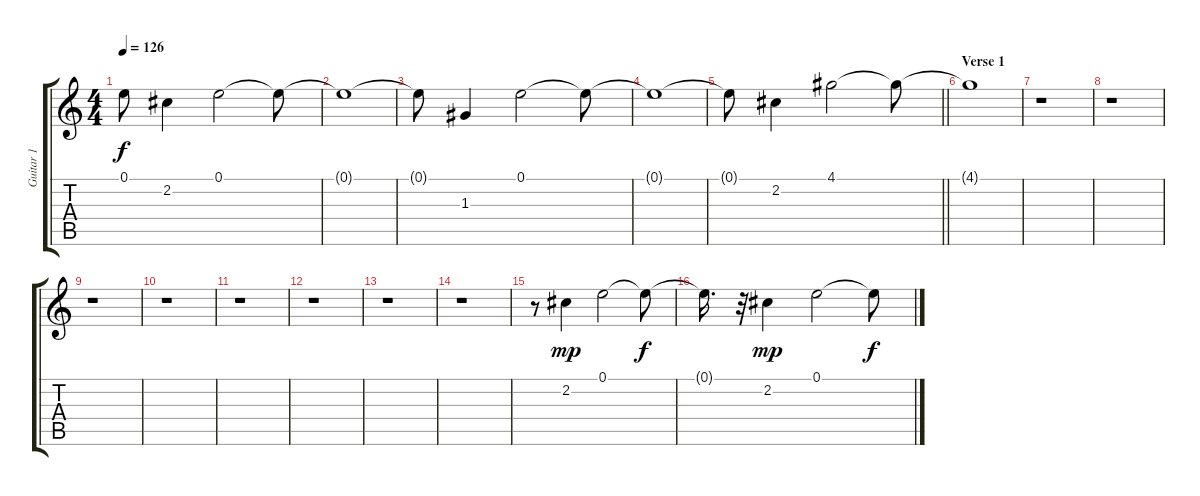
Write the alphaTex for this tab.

\track ("Guitar 1" "Guitar 1") {instrument overdrivenguitar}
\staff {score tabs}
\tuning (E4 B3 G3 D3 A2 E2) {hide}
\ts (4 4)
\tempo 126
\clef g2
\ks c
0.1{t}.8{dy f} 2.2.4{volume 13} 0.1.2 0.1{t}.8 |
0.1{t}.1 |
0.1{t}.8 1.3.4{volume 13} 0.1.2 0.1{t}.8 |
0.1{t}.1 |
\barLineRight lightlight
0.1{t}.8 2.2.4{volume 13} 4.1.2 4.1{t}.8 |
\section ("" "Verse 1")
4.1{t}.1 |
r.1 |
r.1 |
r.1 |
r.1 |
r.1 |
r.1 |
r.1 |
r.1 |
r.8 2.2.4{dy mp volume 13} 0.1.2 0.1{t}.8{dy f} |
0.1{t}.16{d} r.32 2.2.4{dy mp} 0.1.2 0.1{t}.8{dy f}
